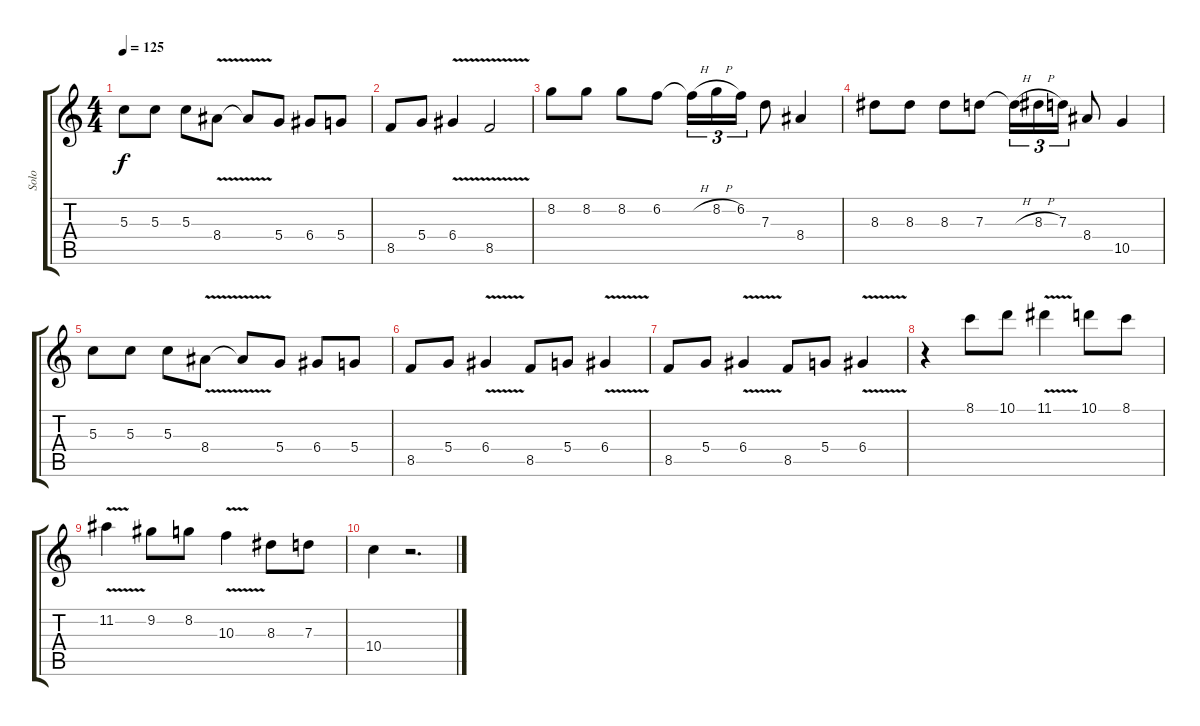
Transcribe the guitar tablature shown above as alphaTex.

\track ("Solo" "Solo") {instrument distortionguitar}
\staff {score tabs}
\tuning (E4 B3 G3 D3 A2 E2) {hide}
\ts (4 4)
\tempo 125
\clef g2
\ks c
5.3.8{dy f} 5.3.8 5.3.8 8.4{v}.8 8.4{t}.8 5.4.8 6.4.8 5.4.8 |
8.5.8 5.4.8 6.4{v}.4 8.5{v}.2 |
8.2.8 8.2.8 8.2.8 6.2.8 6.2{h t}.16{tu (3 2)} 8.2{h}.16{tu (3 2)} 6.2.16{tu (3 2)} 7.3.8 8.4.4 |
8.3.8 8.3.8 8.3.8 7.3.8 7.3{h t}.16{tu (3 2)} 8.3{h}.16{tu (3 2)} 7.3.16{tu (3 2)} 8.4.8 10.5.4 |
5.3.8 5.3.8 5.3.8 8.4{v}.8 8.4{t}.8 5.4.8 6.4.8 5.4.8 |
8.5.8 5.4.8 6.4{v}.4 8.5.8 5.4.8 6.4{v}.4 |
8.5.8 5.4.8 6.4{v}.4 8.5.8 5.4.8 6.4{v}.4 |
r.4 8.1.8 10.1.8 11.1{v}.4 10.1.8 8.1.8 |
11.2{v}.4 9.2.8 8.2.8 10.3{v}.4 8.3.8 7.3.8 |
10.4.4 r.2{d}
